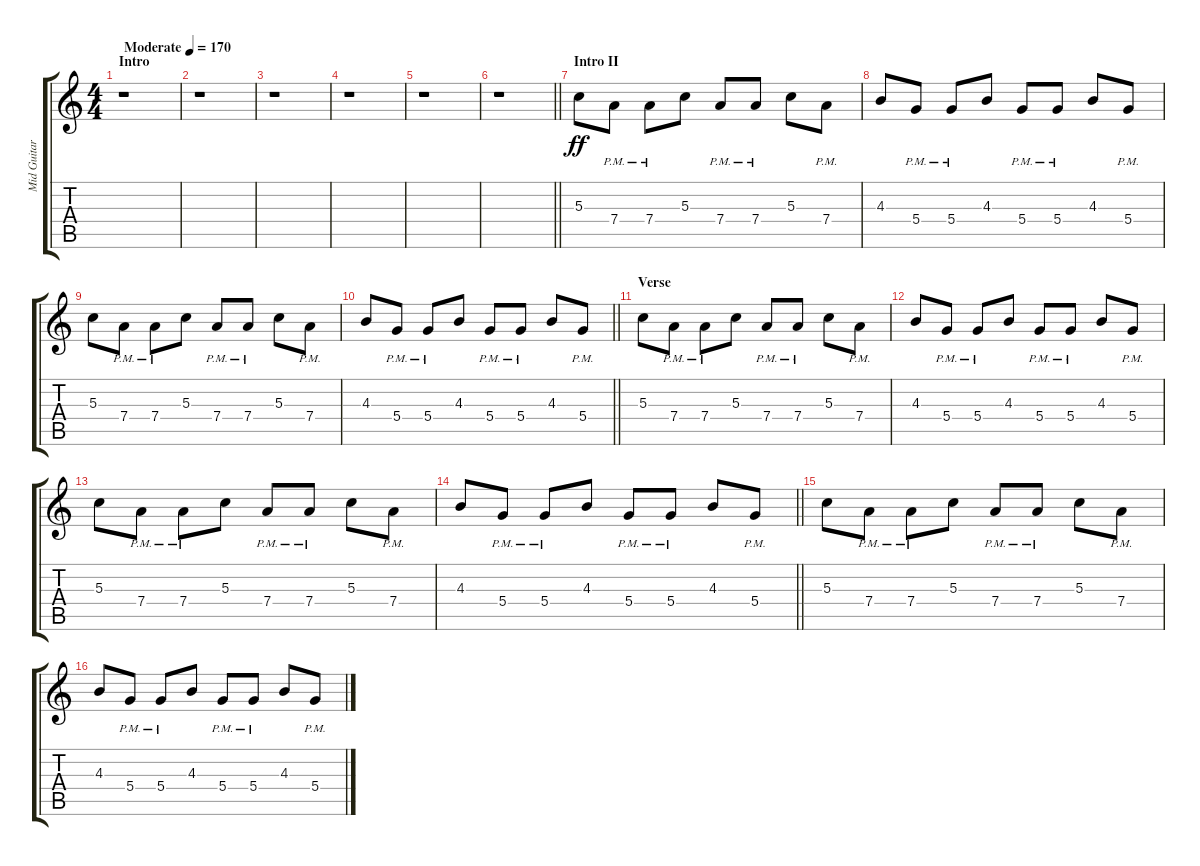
\track ("Mid Guitar" "Mid Guitar") {instrument distortionguitar}
\staff {score tabs}
\tuning (E4 B3 G3 D3 A2 E2) {hide}
\ts (4 4)
\section ("" "Intro")
\tempo (170 "Moderate")
\clef g2
\ks c
r.1{dy ff instrument distortionguitar} |
r.1 |
r.1 |
r.1 |
r.1 |
\barLineRight lightlight
r.1 |
\section ("" "Intro II")
5.3.8 7.4{pm}.8 7.4{pm}.8 5.3.8 7.4{pm}.8 7.4{pm}.8 5.3.8 7.4{pm}.8 |
4.3.8 5.4{pm}.8 5.4{pm}.8 4.3.8 5.4{pm}.8 5.4{pm}.8 4.3.8 5.4{pm}.8 |
5.3.8 7.4{pm}.8 7.4{pm}.8 5.3.8 7.4{pm}.8 7.4{pm}.8 5.3.8 7.4{pm}.8 |
\barLineRight lightlight
4.3.8 5.4{pm}.8 5.4{pm}.8 4.3.8 5.4{pm}.8 5.4{pm}.8 4.3.8 5.4{pm}.8 |
\section ("" "Verse")
5.3.8 7.4{pm}.8 7.4{pm}.8 5.3.8 7.4{pm}.8 7.4{pm}.8 5.3.8 7.4{pm}.8 |
4.3.8 5.4{pm}.8 5.4{pm}.8 4.3.8 5.4{pm}.8 5.4{pm}.8 4.3.8 5.4{pm}.8 |
5.3.8 7.4{pm}.8 7.4{pm}.8 5.3.8 7.4{pm}.8 7.4{pm}.8 5.3.8 7.4{pm}.8 |
\barLineRight lightlight
4.3.8 5.4{pm}.8 5.4{pm}.8 4.3.8 5.4{pm}.8 5.4{pm}.8 4.3.8 5.4{pm}.8 |
5.3.8 7.4{pm}.8 7.4{pm}.8 5.3.8 7.4{pm}.8 7.4{pm}.8 5.3.8 7.4{pm}.8 |
4.3.8 5.4{pm}.8 5.4{pm}.8 4.3.8 5.4{pm}.8 5.4{pm}.8 4.3.8 5.4{pm}.8
